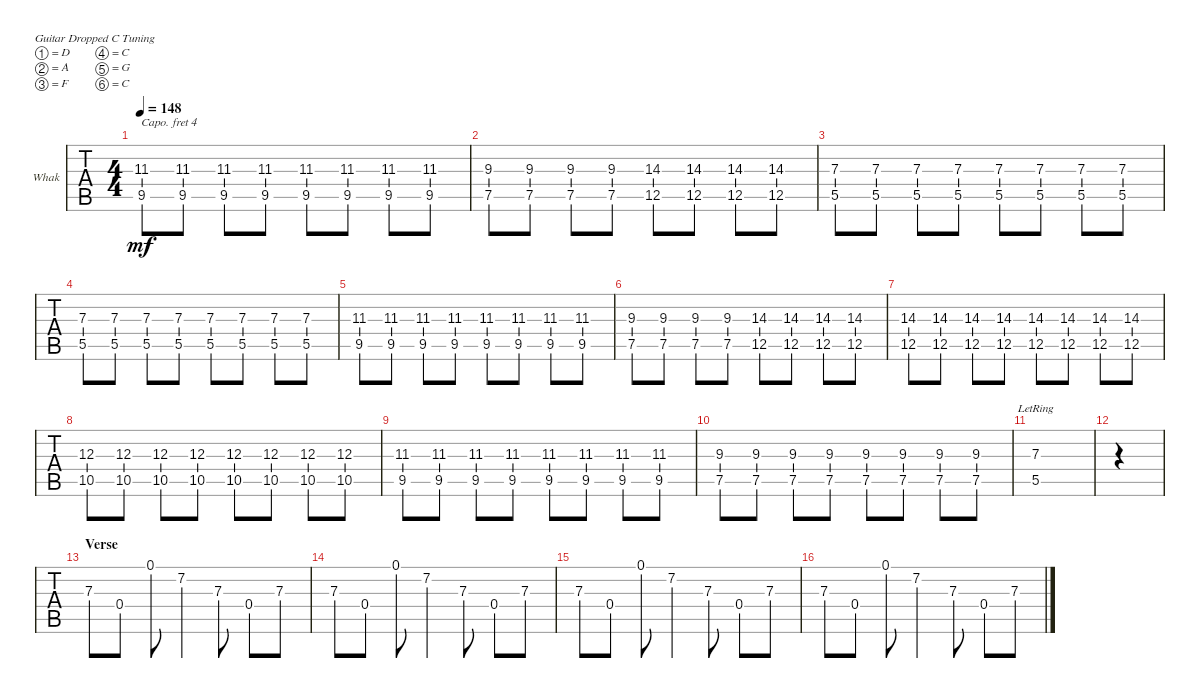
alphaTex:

\defaultSystemsLayout 4
\bracketExtendMode groupsimilarinstruments
\firstSystemTrackNameOrientation horizontal
\otherSystemsTrackNameOrientation horizontal
\track ("Whakaio" "Whak") {instrument electricguitarclean}
\staff {tabs}
\capo 4
\tuning (D4 A3 F3 C3 G2 C2)
\ts (4 4)
\tempo 148
\clef g2
\ks c
(9.5 11.3).8{dy mf} (9.5 11.3).8 (9.5 11.3).8 (9.5 11.3).8 (9.5 11.3).8 (9.5 11.3).8 (9.5 11.3).8 (9.5 11.3).8 |
(7.5 9.3).8 (7.5 9.3).8 (7.5 9.3).8 (7.5 9.3).8 (12.5 14.3).8 (12.5 14.3).8 (12.5 14.3).8 (12.5 14.3).8 |
(5.5 7.3).8 (5.5 7.3).8 (5.5 7.3).8 (5.5 7.3).8 (5.5 7.3).8 (5.5 7.3).8 (5.5 7.3).8 (5.5 7.3).8 |
(5.5 7.3).8 (5.5 7.3).8 (5.5 7.3).8 (5.5 7.3).8 (5.5 7.3).8 (5.5 7.3).8 (5.5 7.3).8 (5.5 7.3).8 |
(9.5 11.3).8 (9.5 11.3).8 (9.5 11.3).8 (9.5 11.3).8 (9.5 11.3).8 (9.5 11.3).8 (9.5 11.3).8 (9.5 11.3).8 |
(7.5 9.3).8 (7.5 9.3).8 (7.5 9.3).8 (7.5 9.3).8 (12.5 14.3).8 (12.5 14.3).8 (12.5 14.3).8 (12.5 14.3).8 |
(12.5 14.3).8 (12.5 14.3).8 (12.5 14.3).8 (12.5 14.3).8 (12.5 14.3).8 (12.5 14.3).8 (12.5 14.3).8 (12.5 14.3).8 |
(10.5 12.3).8 (10.5 12.3).8 (10.5 12.3).8 (10.5 12.3).8 (10.5 12.3).8 (10.5 12.3).8 (10.5 12.3).8 (10.5 12.3).8 |
(9.5 11.3).8 (9.5 11.3).8 (9.5 11.3).8 (9.5 11.3).8 (9.5 11.3).8 (9.5 11.3).8 (9.5 11.3).8 (9.5 11.3).8 |
(7.5 9.3).8 (7.5 9.3).8 (7.5 9.3).8 (7.5 9.3).8 (7.5 9.3).8 (7.5 9.3).8 (7.5 9.3).8 (7.5 9.3).8 |
(5.5{lr} 7.3{lr}).1 |
|
\section ("" "Verse")
7.3.8 0.4.8 0.1.8 7.2.4 7.3.8 0.4.8 7.3.8 |
7.3.8 0.4.8 0.1.8 7.2.4 7.3.8 0.4.8 7.3.8 |
7.3.8 0.4.8 0.1.8 7.2.4 7.3.8 0.4.8 7.3.8 |
7.3.8 0.4.8 0.1.8 7.2.4 7.3.8 0.4.8 7.3.8
